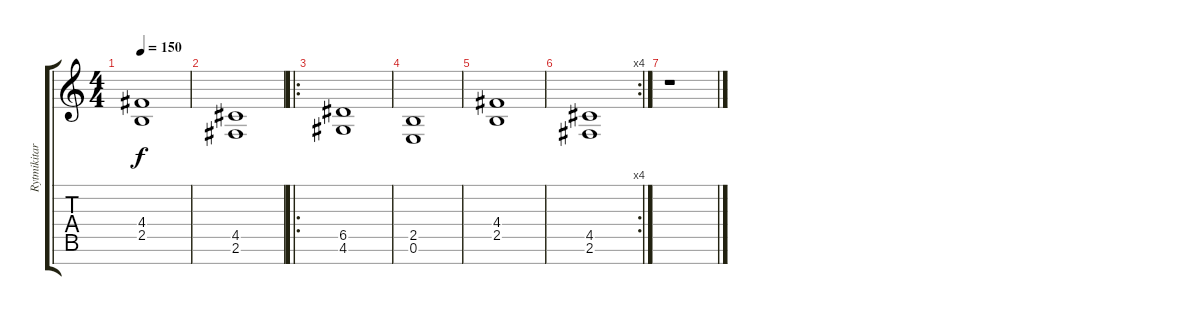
\track ("Rytmikitara" "Rytmikitar") {instrument distortionguitar}
\staff {score tabs}
\tuning (E4 B3 G3 D3 A2 E2 B1) {hide}
\ts (4 4)
\tempo 150
\clef g2
\ks c
(4.4 2.5).1{dy f} |
(4.5 2.6).1 |
\ro
(6.5 4.6).1 |
(2.5 0.6).1 |
(4.4 2.5).1 |
\rc 4
(4.5 2.6).1 |
r.1
